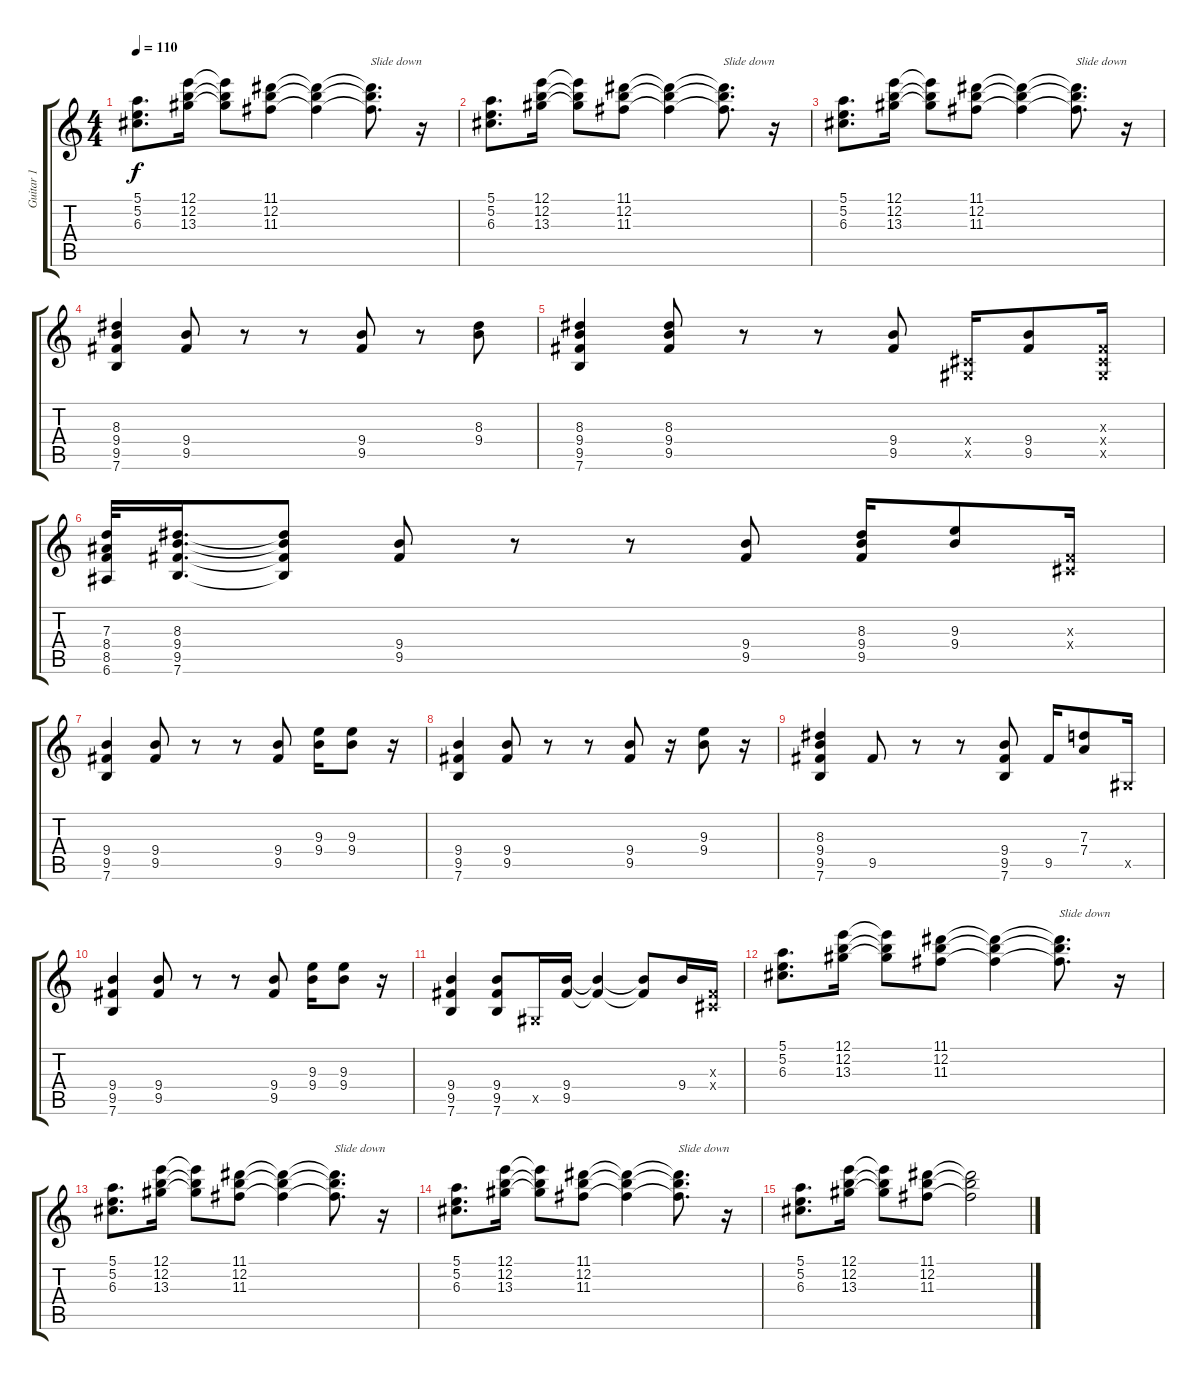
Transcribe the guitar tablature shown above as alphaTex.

\track ("Guitar 1" "Guitar 1") {instrument overdrivenguitar}
\staff {score tabs}
\tuning (E4 B3 G3 D3 A2 E2) {hide}
\ts (4 4)
\tempo 110
\clef g2
\ks c
(5.1 5.2 6.3).8{d dy f} (12.1 12.2 13.3).16 (12.1{t} 12.2{t} 13.3{t}).8 (11.1 12.2 11.3).8 (11.1{t} 12.2{t} 11.3{t}).4 (11.1{t} 12.2{t} 11.3{t}).8{d txt "Slide down"} r.16 |
(5.1 5.2 6.3).8{d} (12.1 12.2 13.3).16 (12.1{t} 12.2{t} 13.3{t}).8 (11.1 12.2 11.3).8 (11.1{t} 12.2{t} 11.3{t}).4 (11.1{t} 12.2{t} 11.3{t}).8{d txt "Slide down"} r.16 |
(5.1 5.2 6.3).8{d} (12.1 12.2 13.3).16 (12.1{t} 12.2{t} 13.3{t}).8 (11.1 12.2 11.3).8 (11.1{t} 12.2{t} 11.3{t}).4 (11.1{t} 12.2{t} 11.3{t}).8{d txt "Slide down"} r.16 |
(8.3 9.4 9.5 7.6).4 (9.4 9.5).8 r.8 r.8 (9.4 9.5).8 r.8 (8.3 9.4).8 |
(8.3 9.4 9.5 7.6).4 (8.3 9.4 9.5).8 r.8 r.8 (9.4 9.5).8 (-1.4{x} -1.5{x}).16 (9.4 9.5).8 (-1.3{x} -1.4{x} -1.5{x}).16 |
(7.3 8.4 8.5 6.6).32 (8.3 9.4 9.5 7.6).16{d} (8.3{t} 9.4{t} 9.5{t} 7.6{t}).8 (9.4 9.5).8 r.8 r.8 (9.4 9.5).8 (8.3 9.4 9.5).16 (9.3 9.4).8 (-1.3{x} -1.4{x}).16 |
(9.4 9.5 7.6).4 (9.4 9.5).8 r.8 r.8 (9.4 9.5).8 (9.3 9.4).16 (9.3 9.4).8 r.16 |
(9.4 9.5 7.6).4 (9.4 9.5).8 r.8 r.8 (9.4 9.5).8 r.16 (9.3 9.4).8 r.16 |
(8.3 9.4 9.5 7.6).4 9.5.8 r.8 r.8 (9.4 9.5 7.6).8 9.5.16 (7.3 7.4).8 -1.5{x}.16 |
(9.4 9.5 7.6).4 (9.4 9.5).8 r.8 r.8 (9.4 9.5).8 (9.3 9.4).16 (9.3 9.4).8 r.16 |
(9.4 9.5 7.6).4 (9.4 9.5 7.6).8 -1.5{x}.16 (9.4 9.5).16 (9.4{t} 9.5{t}).4 (9.4{t} 9.5{t}).8 9.4.16 (-1.3{x} -1.4{x}).16 |
(5.1 5.2 6.3).8{d} (12.1 12.2 13.3).16 (12.1{t} 12.2{t} 13.3{t}).8 (11.1 12.2 11.3).8 (11.1{t} 12.2{t} 11.3{t}).4 (11.1{t} 12.2{t} 11.3{t}).8{d txt "Slide down"} r.16 |
(5.1 5.2 6.3).8{d} (12.1 12.2 13.3).16 (12.1{t} 12.2{t} 13.3{t}).8 (11.1 12.2 11.3).8 (11.1{t} 12.2{t} 11.3{t}).4 (11.1{t} 12.2{t} 11.3{t}).8{d txt "Slide down"} r.16 |
(5.1 5.2 6.3).8{d} (12.1 12.2 13.3).16 (12.1{t} 12.2{t} 13.3{t}).8 (11.1 12.2 11.3).8 (11.1{t} 12.2{t} 11.3{t}).4 (11.1{t} 12.2{t} 11.3{t}).8{d txt "Slide down"} r.16 |
(5.1 5.2 6.3).8{d} (12.1 12.2 13.3).16 (12.1{t} 12.2{t} 13.3{t}).8 (11.1 12.2 11.3).8 (11.1{t} 12.2{t} 11.3{t}).2
